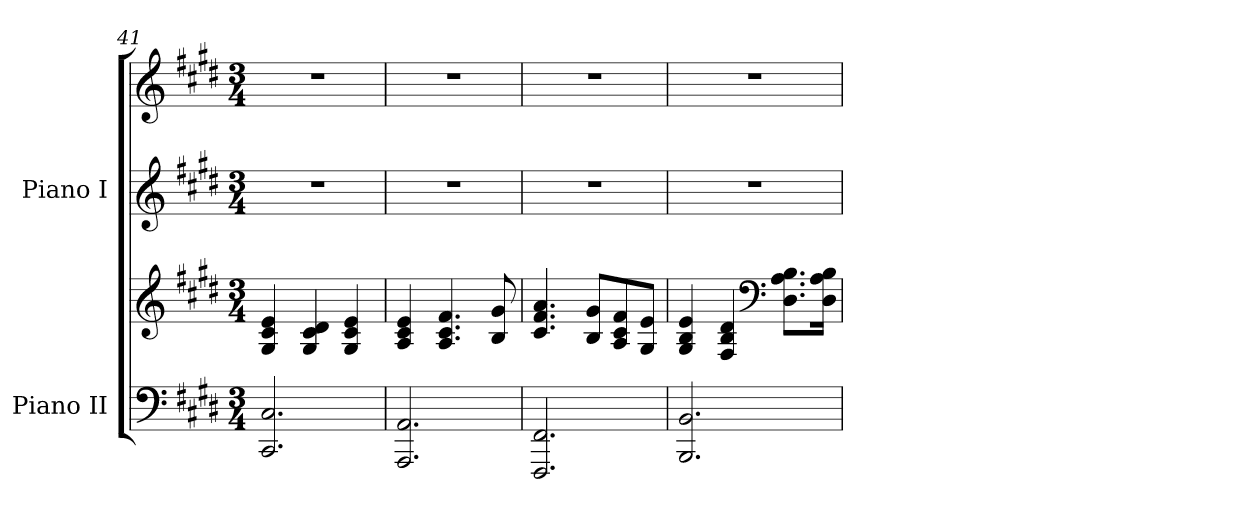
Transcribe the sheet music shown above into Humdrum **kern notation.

**kern	**kern	**kern	**kern
*part2	*part2	*part1	*part1
*staff4	*staff3	*staff2	*staff1
*I"Piano II	*	*I"Piano I	*
*I'Pno. II	*	*I'Pno. I	*
*clefF4	*clefG2	*clefG2	*clefG2
*k[f#c#g#d#]	*k[f#c#g#d#]	*k[f#c#g#d#]	*k[f#c#g#d#]
*M3/4	*M3/4	*M3/4	*M3/4
=41	=41	=41	=41
2.CC#/ 2.C#/	4G#/ 4c#/ 4e/	2.r	2.r
.	4G#/ 4c#/ 4d#/	.	.
.	4G#/ 4c#/ 4e/	.	.
=42	=42	=42	=42
2.AAA/ 2.AA/	4A/ 4c#/ 4e/	2.r	2.r
.	4.A/ 4.c#/ 4.f#/	.	.
.	8B/ 8g#/	.	.
!!LO:LB:g=z
=43	=43	=43	=43
2.FFF#/ 2.FF#/	4.c#/ 4.f#/ 4.a/	2.r	2.r
.	8B/ 8g#/L	.	.
.	8A/ 8c#/ 8f#/	.	.
.	8G#/ 8e/J	.	.
=44	=44	=44	=44
2.BBB/ 2.BB/	4G#/ 4B/ 4e/	2.r	2.r
.	4F#/ 4B/ 4d#/	.	.
*	*clefF4	*	*
.	8.D#\ 8.A\ 8.B\L	.	.
.	16D#\ 16A\ 16B\Jk	.	.
=	=	=	=
*-	*-	*-	*-
